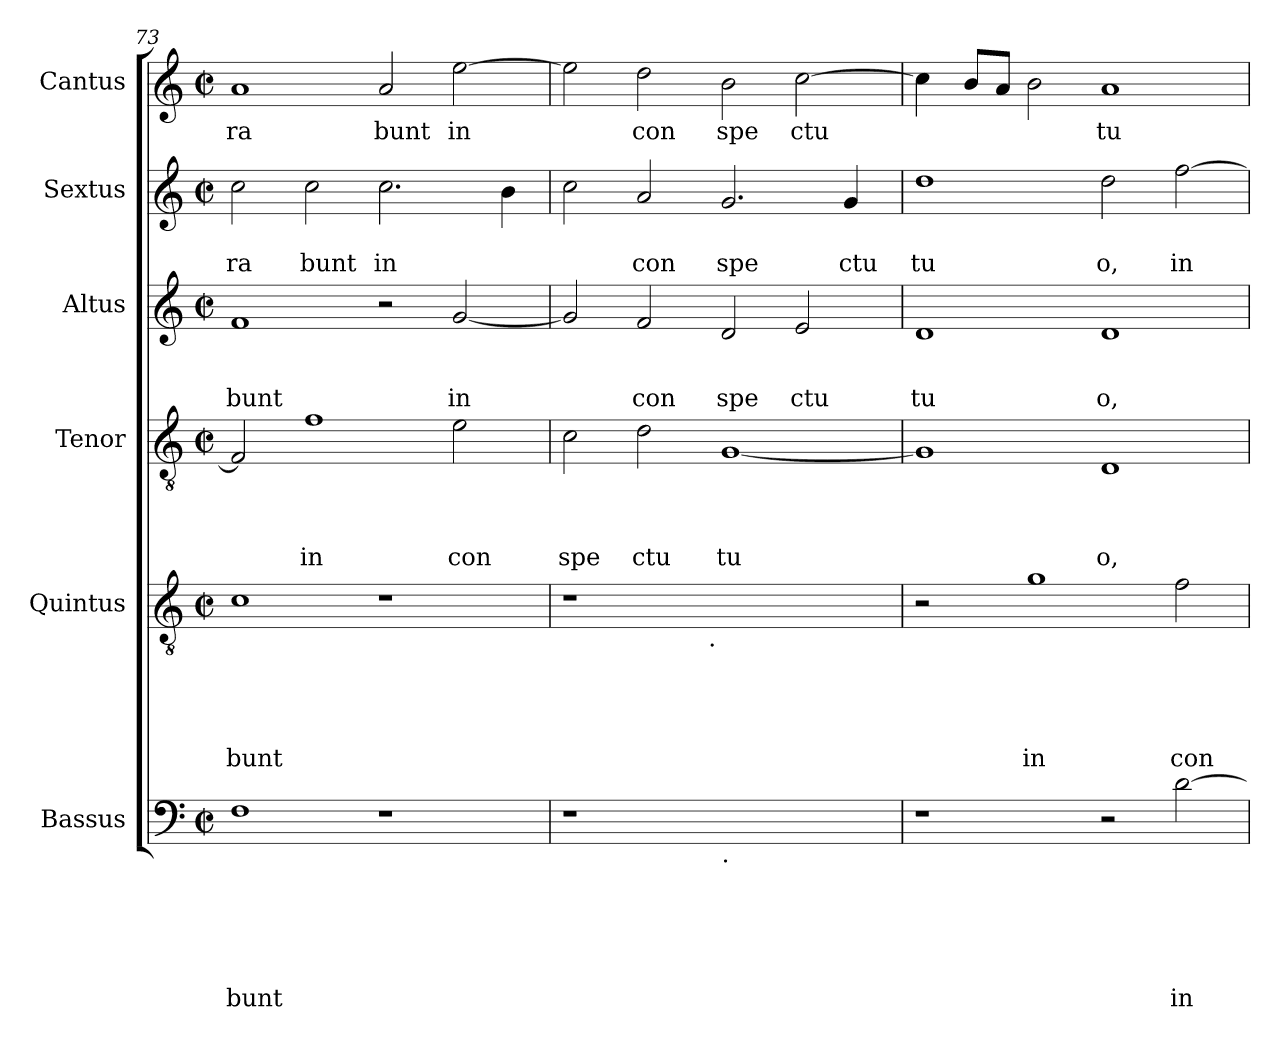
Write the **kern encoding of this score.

**kern	**text	**text	**text	**text	**text	**text	**kern	**text	**text	**text	**text	**text	**kern	**text	**text	**text	**text	**kern	**text	**text	**text	**kern	**text	**text	**kern	**text
*part6	*part6	*part6	*part6	*part6	*part6	*part6	*part5	*part5	*part5	*part5	*part5	*part5	*part4	*part4	*part4	*part4	*part4	*part3	*part3	*part3	*part3	*part2	*part2	*part2	*part1	*part1
*staff6	*staff6	*staff6	*staff6	*staff6	*staff6	*staff6	*staff5	*staff5	*staff5	*staff5	*staff5	*staff5	*staff4	*staff4	*staff4	*staff4	*staff4	*staff3	*staff3	*staff3	*staff3	*staff2	*staff2	*staff2	*staff1	*staff1
*I"Bassus	*	*	*	*	*	*	*I"Quintus	*	*	*	*	*	*I"Tenor	*	*	*	*	*I"Altus	*	*	*	*I"Sextus	*	*	*I"Cantus	*
*clefF4	*	*	*	*	*	*	*clefGv2	*	*	*	*	*	*clefGv2	*	*	*	*	*clefG2	*	*	*	*clefG2	*	*	*clefG2	*
*k[]	*	*	*	*	*	*	*k[]	*	*	*	*	*	*k[]	*	*	*	*	*k[]	*	*	*	*k[]	*	*	*k[]	*
*C:	*	*	*	*	*	*	*C:	*	*	*	*	*	*C:	*	*	*	*	*C:	*	*	*	*C:	*	*	*C:	*
*M2/2	*	*	*	*	*	*	*M2/2	*	*	*	*	*	*M2/2	*	*	*	*	*M2/2	*	*	*	*M2/2	*	*	*M2/2	*
*met(c|)	*	*	*	*	*	*	*met(c|)	*	*	*	*	*	*met(c|)	*	*	*	*	*met(c|)	*	*	*	*met(c|)	*	*	*met(c|)	*
=73	=73	=73	=73	=73	=73	=73	=73	=73	=73	=73	=73	=73	=73	=73	=73	=73	=73	=73	=73	=73	=73	=73	=73	=73	=73	=73
!	!	!	!	!	!	!LO:LY:b	!	!	!	!	!	!LO:LY:b	!	!	!	!	!	!	!	!	!LO:LY:b	!	!	!LO:LY:b	!	!LO:LY:b
1F	.	.	.	.	.	bunt	1c	.	.	.	.	-bunt	2F/]	.	.	.	.	1f	.	.	bunt	2cc\	.	ra	1a	ra
!	!	!	!	!	!	!	!	!	!	!	!	!	!	!	!	!	!LO:LY:b	!	!	!	!	!	!	!LO:LY:b	!	!
.	.	.	.	.	.	.	.	.	.	.	.	.	1f	.	.	.	in	.	.	.	.	2cc\	.	bunt	.	.
!	!	!	!	!	!	!	!	!	!	!	!	!	!	!	!	!	!	!	!	!	!	!	!	!LO:LY:b	!	!LO:LY:b
1r	.	.	.	.	.	.	1r	.	.	.	.	.	.	.	.	.	.	2r	.	.	.	2.cc\	.	in	2a/	bunt
!	!	!	!	!	!	!	!	!	!	!	!	!	!	!	!	!	!LO:LY:b	!	!	!	!LO:LY:b	!	!	!	!	!LO:LY:b
.	.	.	.	.	.	.	.	.	.	.	.	.	2e\	.	.	.	con	[<2g/	.	.	in	.	.	.	[>2ee\	in
.	.	.	.	.	.	.	.	.	.	.	.	.	.	.	.	.	.	.	.	.	.	4b\	.	.	.	.
=74	=74	=74	=74	=74	=74	=74	=74	=74	=74	=74	=74	=74	=74	=74	=74	=74	=74	=74	=74	=74	=74	=74	=74	=74	=74	=74
!	!	!	!	!	!	!	!	!	!	!	!	!	!	!	!	!	!LO:LY:b	!	!	!	!	!	!	!	!	!
*	*	*	*	*	*	*	*^	*	*	*	*	*	*	*	*	*	*	*	*	*	*	*	*	*	*	*
1r	.	.	.	.	.	.	1r	2ryy	.	.	.	.	.	2c\	.	.	.	spe	2g/]	.	.	.	2cc\	.	.	2ee\]	.
!	!	!	!	!	!	!	!	!	!	!	!	!	!	!	!	!	!	!LO:LY:b	!	!	!	!LO:LY:b	!	!	!LO:LY:b	!	!LO:LY:b
.	.	.	.	.	.	.	.	4...ryy	.	.	.	.	.	2d\	.	.	.	ctu	2f/	.	.	con	2a/	.	con	2dd\	con
!	!	!	!	!	!	!	!	!LO:TX:b:t=.	!	!	!	!	!	!	!	!	!	!	!	!	!	!	!	!	!	!	!
.	.	.	.	.	.	.	.	1ryy	.	.	.	.	.	.	.	.	.	.	.	.	.	.	.	.	.	.	.
!LO:TX:b:t=.	!	!	!	!	!	!	!	!	!	!	!	!	!	!	!	!	!	!	!	!	!	!	!	!	!	!	!
!	!	!	!	!	!	!	!	!	!	!	!	!	!	!	!	!	!	!LO:LY:b	!	!	!	!LO:LY:b	!	!	!LO:LY:b	!	!LO:LY:b
1ryy	.	.	.	.	.	.	1ryy	.	.	.	.	.	.	[<1G	.	.	.	tu	2d/	.	.	spe	2.g/	.	spe	2b\	spe
!	!	!	!	!	!	!	!	!	!	!	!	!	!	!	!	!	!	!	!	!	!	!LO:LY:b	!	!	!	!	!LO:LY:b
.	.	.	.	.	.	.	.	.	.	.	.	.	.	.	.	.	.	.	2e/	.	.	ctu	.	.	.	[>2cc\	ctu
!	!	!	!	!	!	!	!	!	!	!	!	!	!	!	!	!	!	!	!	!	!	!	!	!	!LO:LY:b	!	!
.	.	.	.	.	.	.	.	.	.	.	.	.	.	.	.	.	.	.	.	.	.	.	4g/	.	ctu	.	.
.	.	.	.	.	.	.	.	32ryy	.	.	.	.	.	.	.	.	.	.	.	.	.	.	.	.	.	.	.
=75	=75	=75	=75	=75	=75	=75	=75	=75	=75	=75	=75	=75	=75	=75	=75	=75	=75	=75	=75	=75	=75	=75	=75	=75	=75	=75	=75
!	!	!	!	!	!	!	!	!	!	!	!	!	!	!	!	!	!	!	!	!	!	!LO:LY:b	!	!	!LO:LY:b	!	!
*	*	*	*	*	*	*	*v	*v	*	*	*	*	*	*	*	*	*	*	*	*	*	*	*	*	*	*	*
1r	.	.	.	.	.	.	2r	.	.	.	.	.	1G]	.	.	.	.	1d	.	.	tu	1dd	.	tu	4cc\]	.
.	.	.	.	.	.	.	.	.	.	.	.	.	.	.	.	.	.	.	.	.	.	.	.	.	8b/L	.
.	.	.	.	.	.	.	.	.	.	.	.	.	.	.	.	.	.	.	.	.	.	.	.	.	8a/J	.
!	!	!	!	!	!	!	!	!	!	!	!	!LO:LY:b	!	!	!	!	!	!	!	!	!	!	!	!	!	!
.	.	.	.	.	.	.	1g	.	.	.	.	in	.	.	.	.	.	.	.	.	.	.	.	.	2b\	.
!	!	!	!	!	!	!	!	!	!	!	!	!	!	!	!	!	!LO:LY:b	!	!	!	!LO:LY:b	!	!	!LO:LY:b	!	!LO:LY:b
2r	.	.	.	.	.	.	.	.	.	.	.	.	1D	.	.	.	o,	1d	.	.	o,	2dd\	.	o,	1a	tu
!	!	!	!	!	!	!LO:LY:b	!	!	!	!	!	!LO:LY:b	!	!	!	!	!	!	!	!	!	!	!	!LO:LY:b	!	!
[>2d\	.	.	.	.	.	in	2f\	.	.	.	.	con-	.	.	.	.	.	.	.	.	.	[>2ff\	.	in	.	.
=	=	=	=	=	=	=	=	=	=	=	=	=	=	=	=	=	=	=	=	=	=	=	=	=	=	=
*-	*-	*-	*-	*-	*-	*-	*-	*-	*-	*-	*-	*-	*-	*-	*-	*-	*-	*-	*-	*-	*-	*-	*-	*-	*-	*-
